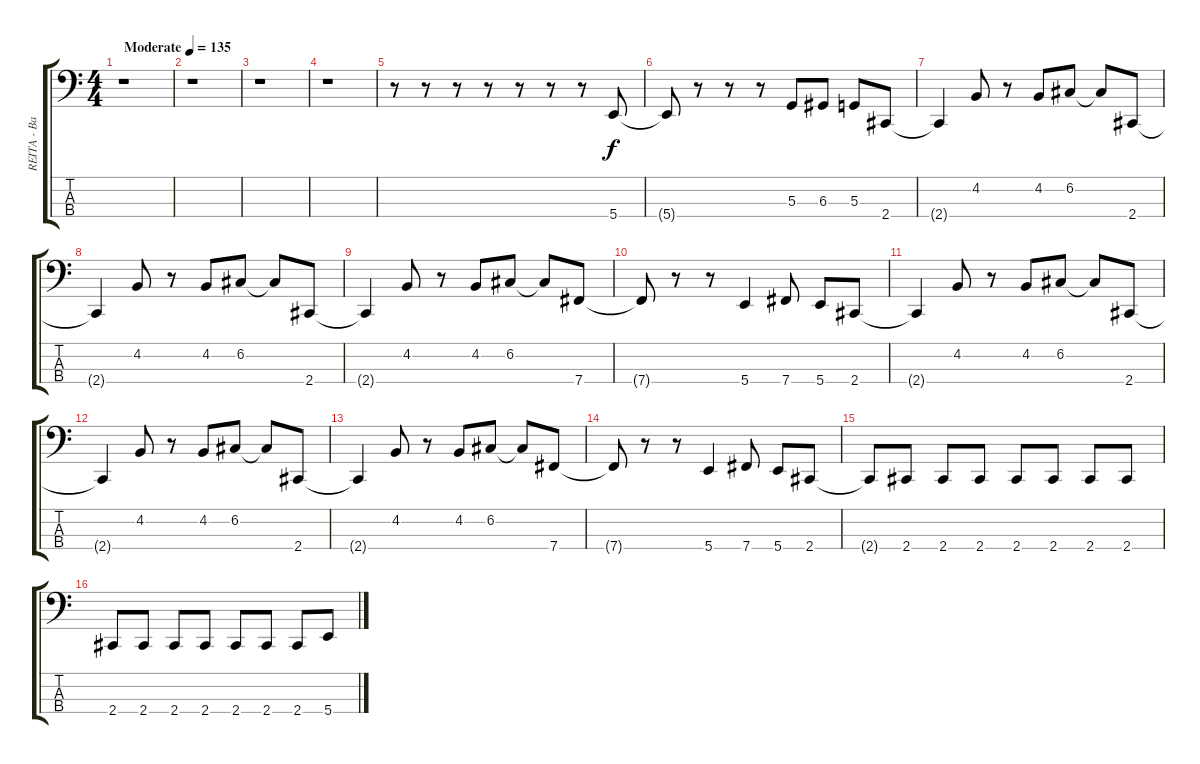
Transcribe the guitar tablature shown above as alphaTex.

\track ("REITA - Bass" "REITA - Ba") {instrument electricbasspick}
\staff {score tabs}
\tuning (C2 G1 D1 B0) {hide}
\ts (4 4)
\tempo (135 "Moderate")
\clef f4
\ks c
r.1{dy f instrument electricbasspick} |
r.1 |
r.1 |
r.1 |
r.8 r.8 r.8 r.8 r.8 r.8 r.8 5.4.8 |
5.4{t}.8 r.8 r.8 r.8 5.3.8 6.3.8 5.3.8 2.4.8 |
2.4{t}.4 4.2.8 r.8 4.2.8 6.2.8 6.2{t}.8 2.4.8 |
2.4{t}.4 4.2.8 r.8 4.2.8 6.2.8 6.2{t}.8 2.4.8 |
2.4{t}.4 4.2.8 r.8 4.2.8 6.2.8 6.2{t}.8 7.4.8 |
7.4{t}.8 r.8 r.8 5.4.4 7.4.8 5.4.8 2.4.8 |
2.4{t}.4 4.2.8 r.8 4.2.8 6.2.8 6.2{t}.8 2.4.8 |
2.4{t}.4 4.2.8 r.8 4.2.8 6.2.8 6.2{t}.8 2.4.8 |
2.4{t}.4 4.2.8 r.8 4.2.8 6.2.8 6.2{t}.8 7.4.8 |
7.4{t}.8 r.8 r.8 5.4.4 7.4.8 5.4.8 2.4.8 |
2.4{t}.8 2.4.8 2.4.8 2.4.8 2.4.8 2.4.8 2.4.8 2.4.8 |
2.4.8 2.4.8 2.4.8 2.4.8 2.4.8 2.4.8 2.4.8 5.4.8
